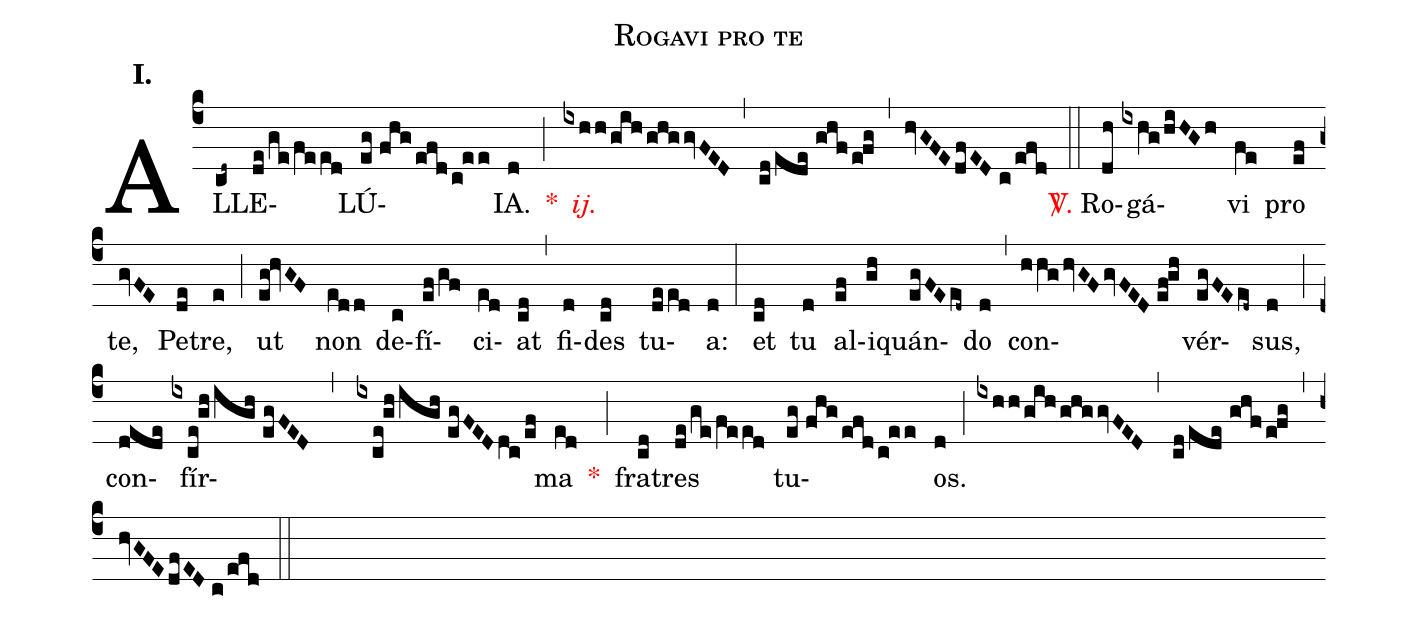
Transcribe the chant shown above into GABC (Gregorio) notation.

name:Rogavi pro te;
mode:I.;
office-part:Alleluia;
%%
(c4) AL(cd~)LE(de/ge/feed)LÚ(eg//fhg/efd/c!ee)IA.(d) <v>\red{*}</v>(;) <v>\redit{ij.}</v>(ixhh/gih/ghggvFED) (,) (cd/ede//ghf/e!fg) (,) (hvGFE/dfED//c/efd) (::) <v>\red{\Vbar.}</v> Ro(dh)gá(ixhg/hiHGh)vi(fe) pro(ef) te,(gvFE) Pe(de)tre,(e) (;) ut(eg!hvGF) non(edd) de(c)fí(ef/gf)ci(ed)at(cd) (,) fi(d)des(cd) tu(deed)a:(d) (:) et(cd) tu(d) al(ef)i(gh)quán(egFEed~)do(d) (,) con(hhg/hvGF/gvFED//ef!gh)vér(egFEed~)sus,(d) (;) con(dede)fír(ixce!gh/igh//egFED,ixce!gh/igh//egFEDdc/ef)ma(ed) <v>\red{*}</v>(;) fra(cd)tres(de/ge/feed) tu(eg//fhg/efd/c!ee)os.(d) (;) (ixhh/gih/ghggvFED) (,) (cd/ede//ghf/e!fg) (,) (hvGFE/dfED//c/efd) (::)
